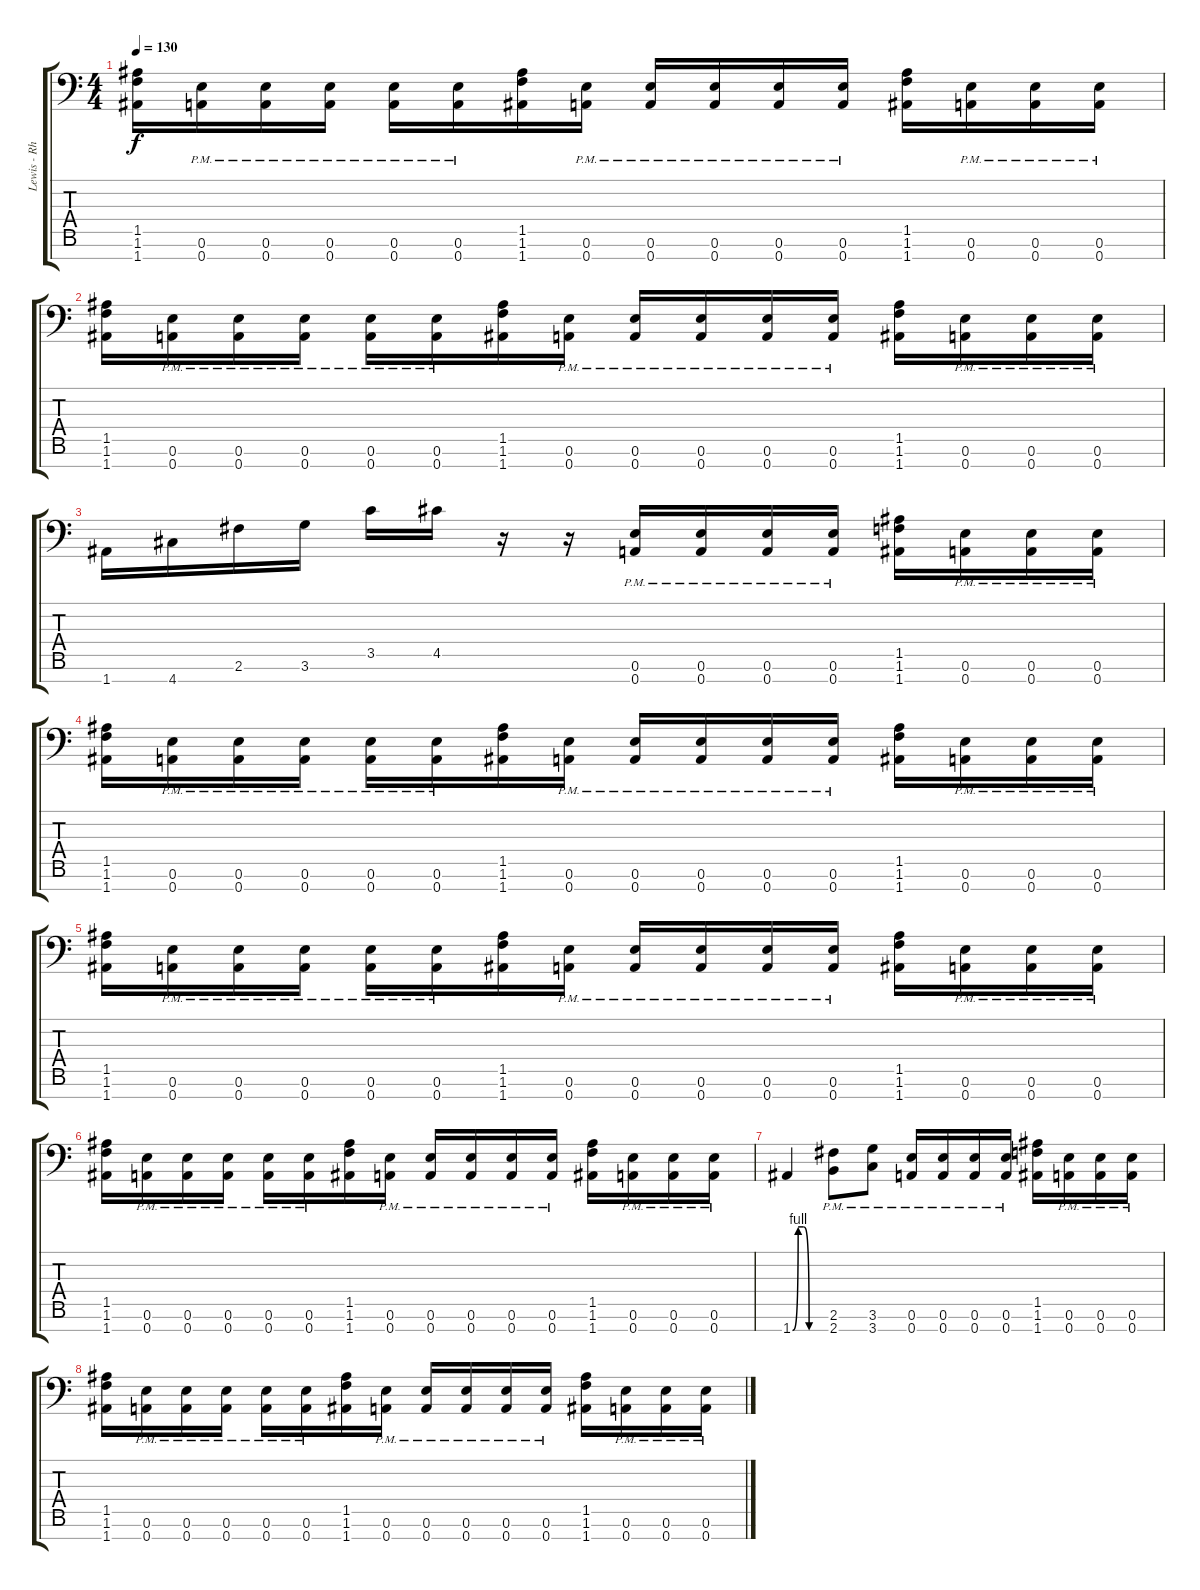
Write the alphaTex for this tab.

\track ("Lewis - Rhythm" "Lewis - Rh") {instrument distortionguitar}
\staff {score tabs}
\tuning (E4 B3 G3 D3 A2 E2 A1) {hide}
\ts (4 4)
\tempo 130
\clef f4
\ks c
(1.5 1.6 1.7).16{dy f} (0.6{pm} 0.7{pm}).16 (0.6{pm} 0.7{pm}).16 (0.6{pm} 0.7{pm}).16 (0.6{pm} 0.7{pm}).16 (0.6{pm} 0.7{pm}).16 (1.5 1.6 1.7).16 (0.6{pm} 0.7{pm}).16 (0.6{pm} 0.7{pm}).16 (0.6{pm} 0.7{pm}).16 (0.6{pm} 0.7{pm}).16 (0.6{pm} 0.7{pm}).16 (1.5 1.6 1.7).16 (0.6{pm} 0.7{pm}).16 (0.6{pm} 0.7{pm}).16 (0.6{pm} 0.7{pm}).16 |
(1.5 1.6 1.7).16 (0.6{pm} 0.7{pm}).16 (0.6{pm} 0.7{pm}).16 (0.6{pm} 0.7{pm}).16 (0.6{pm} 0.7{pm}).16 (0.6{pm} 0.7{pm}).16 (1.5 1.6 1.7).16 (0.6{pm} 0.7{pm}).16 (0.6{pm} 0.7{pm}).16 (0.6{pm} 0.7{pm}).16 (0.6{pm} 0.7{pm}).16 (0.6{pm} 0.7{pm}).16 (1.5 1.6 1.7).16 (0.6{pm} 0.7{pm}).16 (0.6{pm} 0.7{pm}).16 (0.6{pm} 0.7{pm}).16 |
1.7.16 4.7.16 2.6.16 3.6.16 3.5.16 4.5.16 r.16 r.16 (0.6{pm} 0.7{pm}).16 (0.6{pm} 0.7{pm}).16 (0.6{pm} 0.7{pm}).16 (0.6{pm} 0.7{pm}).16 (1.5 1.6 1.7).16 (0.6{pm} 0.7{pm}).16 (0.6{pm} 0.7{pm}).16 (0.6{pm} 0.7{pm}).16 |
(1.5 1.6 1.7).16 (0.6{pm} 0.7{pm}).16 (0.6{pm} 0.7{pm}).16 (0.6{pm} 0.7{pm}).16 (0.6{pm} 0.7{pm}).16 (0.6{pm} 0.7{pm}).16 (1.5 1.6 1.7).16 (0.6{pm} 0.7{pm}).16 (0.6{pm} 0.7{pm}).16 (0.6{pm} 0.7{pm}).16 (0.6{pm} 0.7{pm}).16 (0.6{pm} 0.7{pm}).16 (1.5 1.6 1.7).16 (0.6{pm} 0.7{pm}).16 (0.6{pm} 0.7{pm}).16 (0.6{pm} 0.7{pm}).16 |
(1.5 1.6 1.7).16 (0.6{pm} 0.7{pm}).16 (0.6{pm} 0.7{pm}).16 (0.6{pm} 0.7{pm}).16 (0.6{pm} 0.7{pm}).16 (0.6{pm} 0.7{pm}).16 (1.5 1.6 1.7).16 (0.6{pm} 0.7{pm}).16 (0.6{pm} 0.7{pm}).16 (0.6{pm} 0.7{pm}).16 (0.6{pm} 0.7{pm}).16 (0.6{pm} 0.7{pm}).16 (1.5 1.6 1.7).16 (0.6{pm} 0.7{pm}).16 (0.6{pm} 0.7{pm}).16 (0.6{pm} 0.7{pm}).16 |
(1.5 1.6 1.7).16 (0.6{pm} 0.7{pm}).16 (0.6{pm} 0.7{pm}).16 (0.6{pm} 0.7{pm}).16 (0.6{pm} 0.7{pm}).16 (0.6{pm} 0.7{pm}).16 (1.5 1.6 1.7).16 (0.6{pm} 0.7{pm}).16 (0.6{pm} 0.7{pm}).16 (0.6{pm} 0.7{pm}).16 (0.6{pm} 0.7{pm}).16 (0.6{pm} 0.7{pm}).16 (1.5 1.6 1.7).16 (0.6{pm} 0.7{pm}).16 (0.6{pm} 0.7{pm}).16 (0.6{pm} 0.7{pm}).16 |
1.7{be (custom 0 0 10 4 20 4 30 0 60 0)}.4 (2.6{pm} 2.7{pm}).8 (3.6{pm} 3.7{pm}).8 (0.6{pm} 0.7{pm}).16 (0.6{pm} 0.7{pm}).16 (0.6{pm} 0.7{pm}).16 (0.6{pm} 0.7{pm}).16 (1.5 1.6 1.7).16 (0.6{pm} 0.7{pm}).16 (0.6{pm} 0.7{pm}).16 (0.6{pm} 0.7{pm}).16 |
(1.5 1.6 1.7).16 (0.6{pm} 0.7{pm}).16 (0.6{pm} 0.7{pm}).16 (0.6{pm} 0.7{pm}).16 (0.6{pm} 0.7{pm}).16 (0.6{pm} 0.7{pm}).16 (1.5 1.6 1.7).16 (0.6{pm} 0.7{pm}).16 (0.6{pm} 0.7{pm}).16 (0.6{pm} 0.7{pm}).16 (0.6{pm} 0.7{pm}).16 (0.6{pm} 0.7{pm}).16 (1.5 1.6 1.7).16 (0.6{pm} 0.7{pm}).16 (0.6{pm} 0.7{pm}).16 (0.6{pm} 0.7{pm}).16
